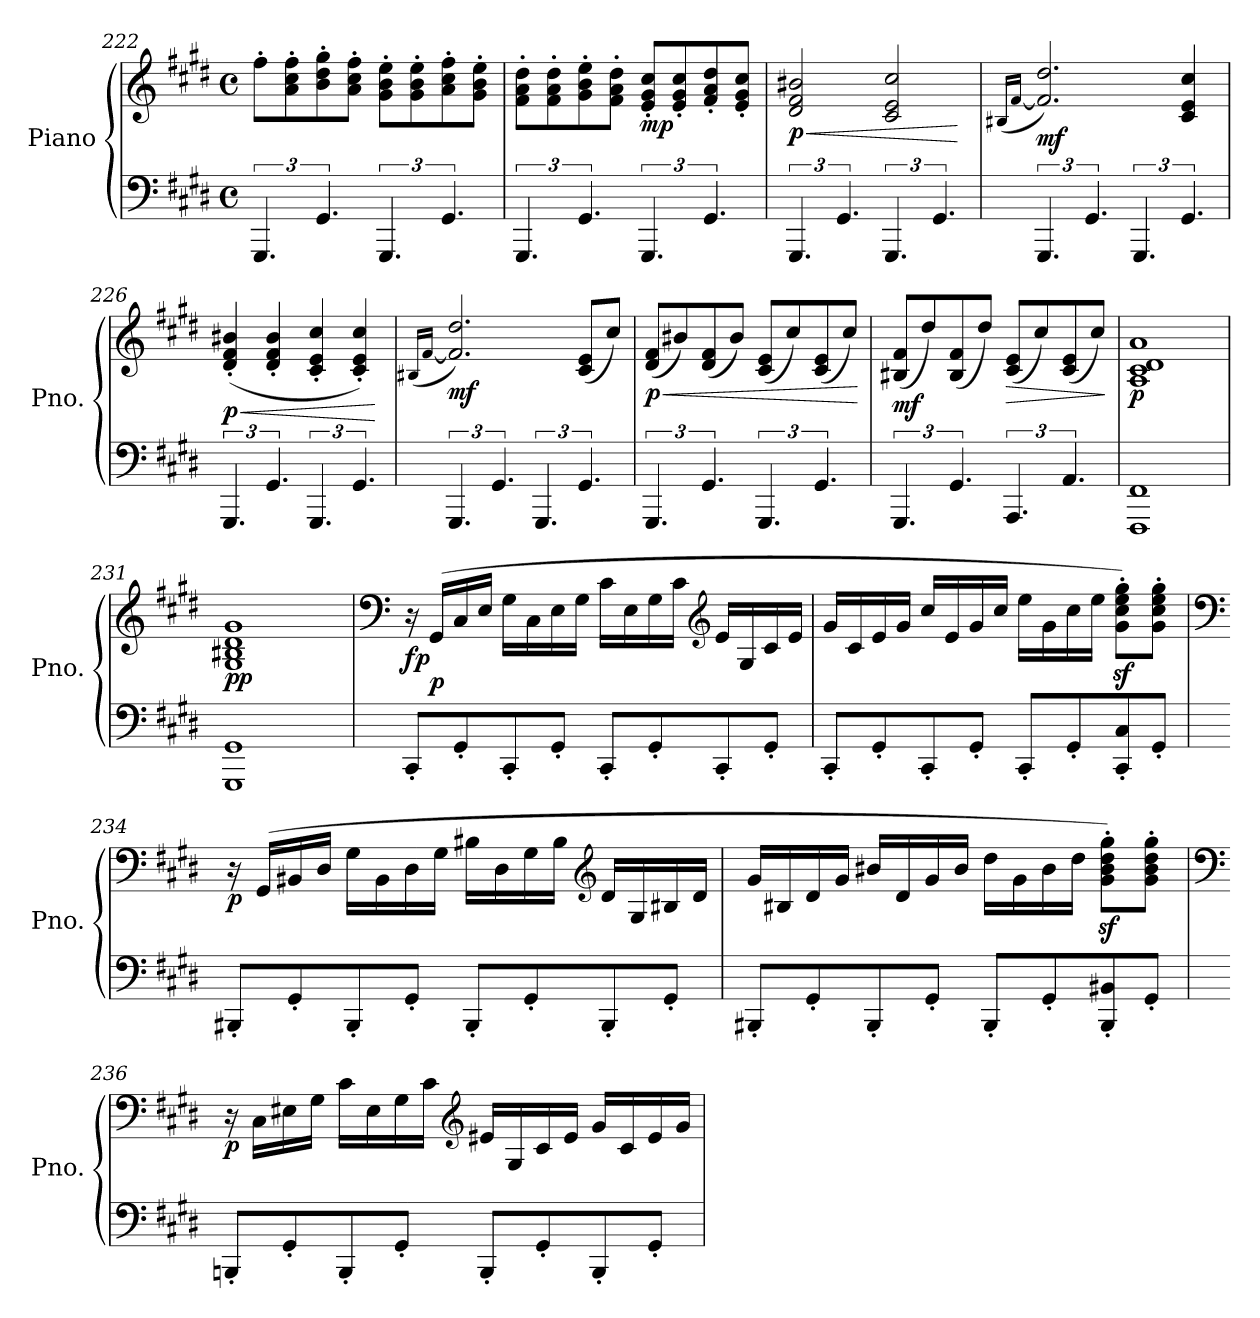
**kern	**kern	**dynam
*part1	*part1	*part1
*staff2	*staff1	*staff1/2
*I"Piano	*	*
*I'Pno.	*	*
*clefF4	*clefG2	*
*k[f#c#g#d#]	*k[f#c#g#d#]	*
*M4/4	*M4/4	*
*met(c)	*met(c)	*
=222	=222	=222
6.GGG#/	8ff#'\L	.
.	8a\' 8cc#\' 8ff#\'	.
6.GG#/	8b\' 8dd#\' 8gg#\'	.
.	8a\' 8cc#\' 8ff#\'J	.
6.GGG#/	8g#\' 8b\' 8ee\'L	.
.	8g#\' 8b\' 8ee\'	.
6.GG#/	8a\' 8cc#\' 8ff#\'	.
.	8g#\' 8b\' 8ee\'J	.
=223	=223	=223
6.GGG#/	8f#\' 8a\' 8dd#\'L	.
.	8f#\' 8a\' 8dd#\'	.
6.GG#/	8g#\' 8b\' 8ee\'	.
.	8f#\' 8a\' 8dd#\'J	.
!	!	!LO:DY:b
6.GGG#/	8e/' 8g#/' 8cc#/'L	mp
.	8e/' 8g#/' 8cc#/'	.
6.GG#/	8f#/' 8a/' 8dd#/'	.
.	8e/' 8g#/' 8cc#/'J	.
=224	=224	=224
!	!	!LO:HP:b
!	!	!LO:DY:n=1:b
6.GGG#/	2d#/ 2f#/ 2b#X/	< p
6.GG#/	.	.
6.GGG#/	2c#/ 2e/ 2cc#/	.
6.GG#/	.	.
.	.	[
=225	=225	=225
.	(16qB#X/LL	.
.	[16qf#/JJ	.
!	!	!LO:DY:b
6.GGG#/	2.f#/] 2.dd#/)	mf
6.GG#/	.	.
6.GGG#/	.	.
6.GG#/	4c#/ 4e/ 4cc#/	.
=226	=226	=226
!	!	!LO:HP:b
!	!	!LO:DY:n=1:b
6.GGG#/	(4d#/' 4f#/' 4b#X/'	< p
6.GG#/	4d#/' 4f#/' 4b#/'	.
6.GGG#/	4c#/' 4e/' 4cc#/'	.
6.GG#/	4c#/' 4e/' 4cc#/')	.
.	.	[
!!LO:LB:g=z
=227	=227	=227
.	(16qB#X/LL	.
.	[16qf#/JJ	.
!	!	!LO:DY:b
6.GGG#/	2.f#/] 2.dd#/)	mf
6.GG#/	.	.
6.GGG#/	.	.
6.GG#/	(8c#/ 8e/L	.
.	8cc#/J)	.
=228	=228	=228
!	!	!LO:HP:b
!	!	!LO:DY:n=1:b
6.GGG#/	(8d#/ 8f#/L	< p
.	8b#X/)	.
6.GG#/	(8d#/ 8f#/	.
.	8b#/J)	.
6.GGG#/	(8c#/ 8e/L	.
.	8cc#/)	.
6.GG#/	(8c#/ 8e/	.
.	8cc#/J)	.
.	.	[
=229	=229	=229
!	!	!LO:DY:b
6.GGG#/	(8B#X/ 8f#/L	mf
.	8dd#/)	.
6.GG#/	(8B#/ 8f#/	.
.	8dd#/J)	.
!	!	!LO:HP:b
6.AAA/	(8c#/ 8e/L	>
.	8cc#/)	.
6.AA/	(8c#/ 8e/	.
.	8cc#/J)	.
.	.	]
=230	=230	=230
!	!	!LO:DY:b
1FFF# 1FF#	1A 1c# 1d# 1a	p
=231	=231	=231
!	!	!LO:DY:b
1GGG# 1GG#	1G# 1B#X 1d# 1g#	pp
=232	=232	=232
*	*clefF4	*
!	!	!LO:DY:b
8CC#'/L	16r	fp
!	!	!LO:DY:b
.	(16GG#/LL	p
8GG#'/	16C#/	.
.	16E/JJ	.
8CC#'/	16G#\LL	.
.	16C#\	.
8GG#'/J	16E\	.
.	16G#\JJ	.
8CC#'/L	16c#\LL	.
.	16E\	.
8GG#'/	16G#\	.
.	16c#\JJ	.
*	*clefG2	*
8CC#'/	16e/LL	.
.	16G#/	.
8GG#'/J	16c#/	.
.	16e/JJ	.
!!LO:LB:g=z
=233	=233	=233
8CC#'/L	16g#/LL	.
.	16c#/	.
8GG#'/	16e/	.
.	16g#/JJ	.
8CC#'/	16cc#/LL	.
.	16e/	.
8GG#'/J	16g#/	.
.	16cc#/JJ	.
8CC#'/L	16ee\LL	.
.	16g#\	.
8GG#'/	16cc#\	.
.	16ee\JJ	.
8CC#/' 8C#/'	8g#\z<' 8cc#\z<' 8ee\z<' 8gg#\z<'L)	.
8GG#'/J	8g#\' 8cc#\' 8ee\' 8gg#\'J	.
=234	=234	=234
*	*clefF4	*
!	!	!LO:DY:b
8BBB#X'/L	16r	p
.	(16GG#/LL	.
8GG#'/	16BB#X/	.
.	16D#/JJ	.
8BBB#'/	16G#\LL	.
.	16BB#\	.
8GG#'/J	16D#\	.
.	16G#\JJ	.
8BBB#'/L	16B#X\LL	.
.	16D#\	.
8GG#'/	16G#\	.
.	16B#\JJ	.
*	*clefG2	*
8BBB#'/	16d#/LL	.
.	16G#/	.
8GG#'/J	16B#X/	.
.	16d#/JJ	.
=235	=235	=235
8BBB#X'/L	16g#/LL	.
.	16B#X/	.
8GG#'/	16d#/	.
.	16g#/JJ	.
8BBB#'/	16b#X/LL	.
.	16d#/	.
8GG#'/J	16g#/	.
.	16b#/JJ	.
8BBB#'/L	16dd#\LL	.
.	16g#\	.
8GG#'/	16b#\	.
.	16dd#\JJ	.
8BBB#/' 8BB#X/'	8g#\z<' 8b#\z<' 8dd#\z<' 8gg#\z<'L)	.
8GG#'/J	8g#\' 8b#\' 8dd#\' 8gg#\'J	.
!!LO:PB:g=z
=236	=236	=236
*	*clefF4	*
!	!	!LO:DY:b
8BBBn'/L	16r	p
.	16C#\LL	.
8GG#'/	16E#X\	.
.	16G#\JJ	.
8BBB'/	16c#\LL	.
.	16E#\	.
8GG#'/J	16G#\	.
.	16c#\JJ	.
*	*clefG2	*
8BBB'/L	16e#X/LL	.
.	16G#/	.
8GG#'/	16c#/	.
.	16e#/JJ	.
8BBB'/	16g#/LL	.
.	16c#/	.
8GG#'/J	16e#/	.
.	16g#/JJ	.
=	=	=
*-	*-	*-
